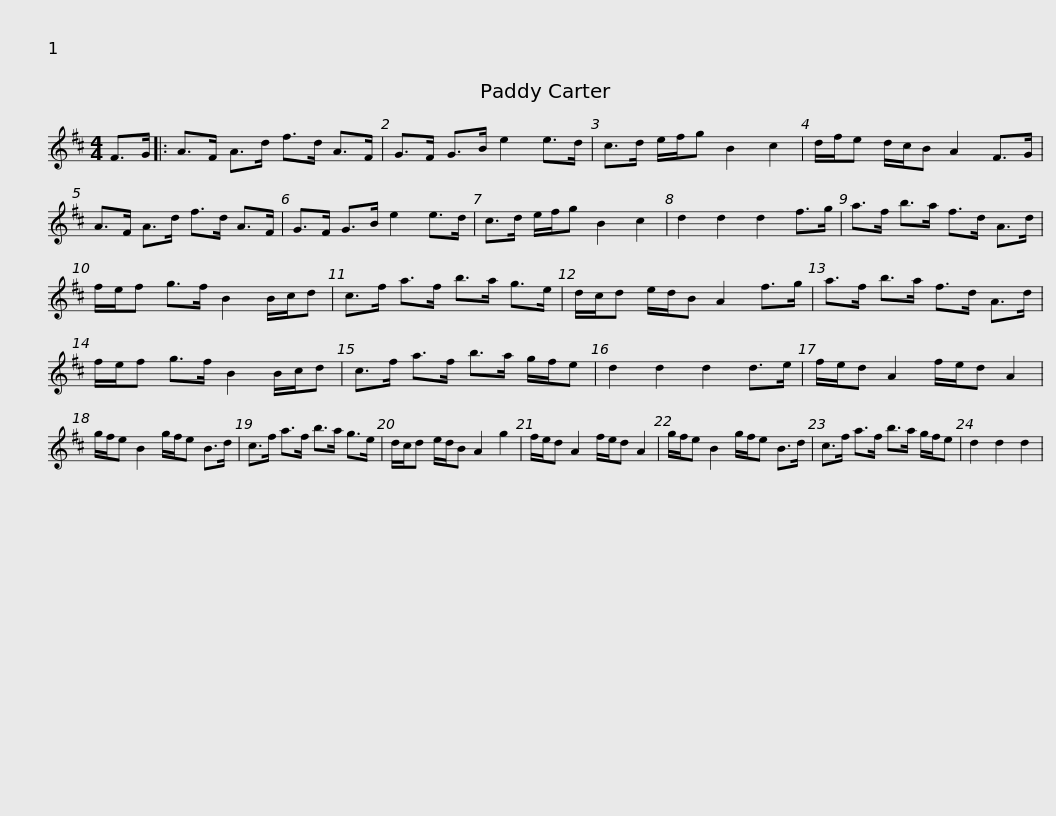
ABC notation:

X:1
L:1/8
M:4/4
I:linebreak $
K:D
V:1 treble
V:1
 F>G |: A>F A>d f>d A>F | G>F G>B e2 e>d | c>d e/f/g B2 c2 | d/f/e d/c/B A2 F>G |$ %5
 A>F A>d f>d A>F | G>F G>B e2 e>d | c>d e/f/g B2 c2 | d2 d2 d2 f>g | a>f b>a f>d A>d |$ %10
 f/e/f g>f B2 B/c/d | c>f a>f b>a g>e | d/c/d e/d/B A2 f>g | a>f b>a f>d A>d |$ f/e/f g>f B2 B/c/d | %15
 c>f a>f b>a g/f/e | d2 d2 d2 d>e | f/e/d A2 f/e/d A2 | g/f/e B2 g/f/e B>d |$ c>f a>f b>a g>e | %20
 d/c/d e/d/B A2 g2 | f/e/d A2 f/e/d A2 | g/f/e B2 g/f/e B>d | c>f a>f b>a g/f/e |$ d2 d2 d2 | %25
